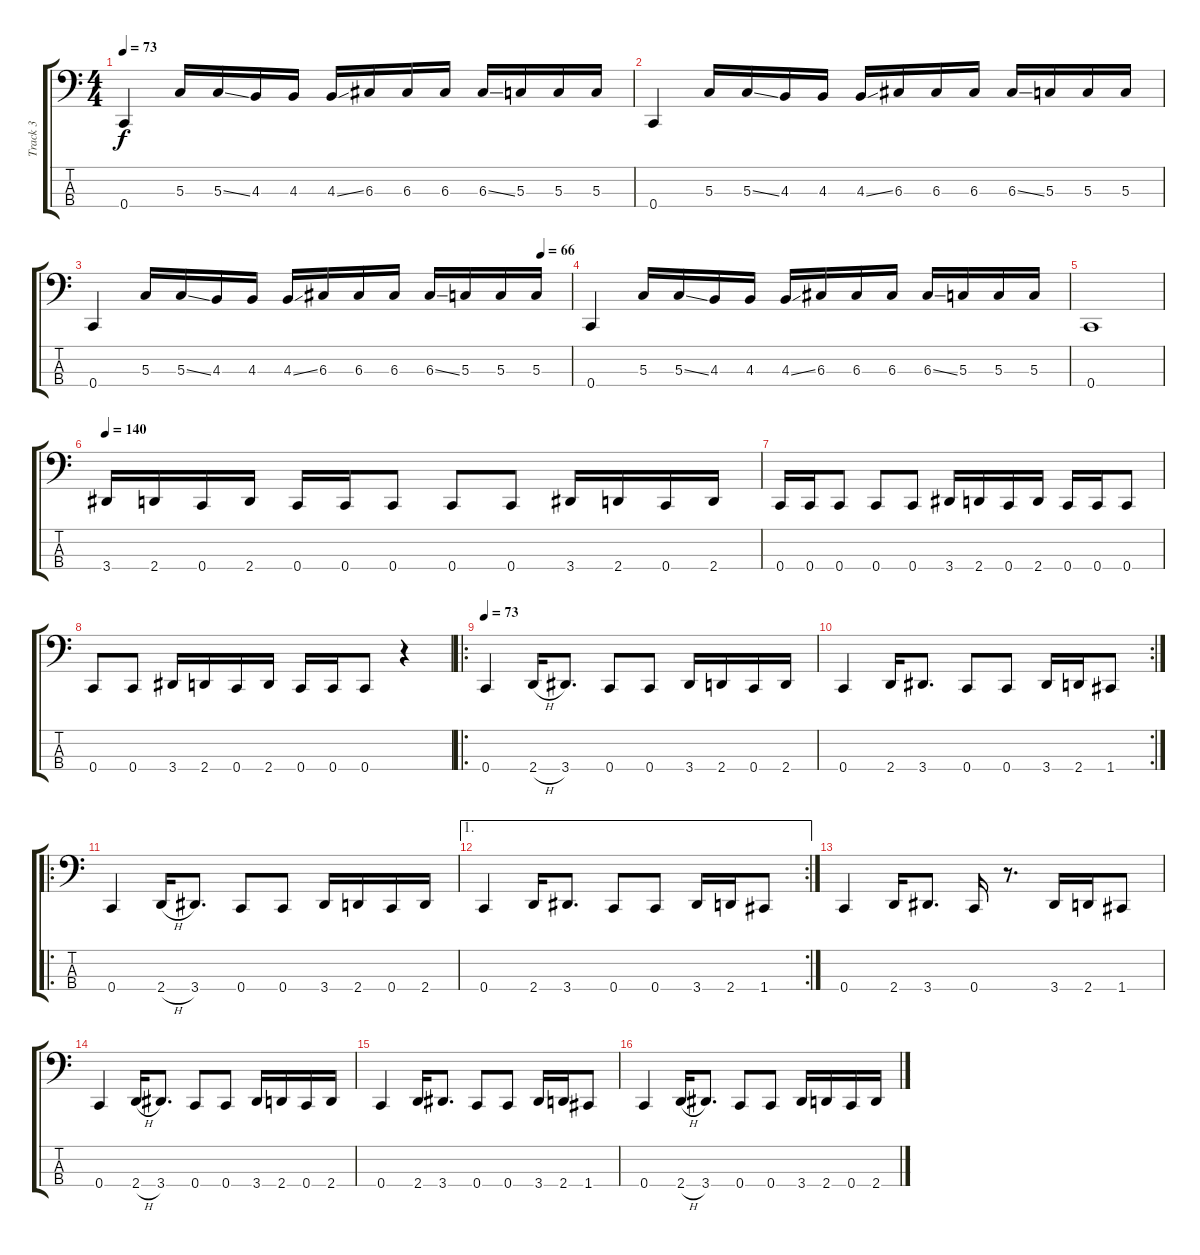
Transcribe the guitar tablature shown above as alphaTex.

\track ("Track 3" "Track 3") {instrument electricbassfinger}
\staff {score tabs}
\tuning (F2 C2 G1 C1) {hide}
\ts (4 4)
\tempo 73
\clef f4
\ks c
0.4.4{dy f} 5.3.16 5.3{ss}.16 4.3.16 4.3.16 4.3{ss}.16 6.3.16 6.3.16 6.3.16 6.3{ss}.16 5.3.16 5.3.16 5.3.16{volume 6} |
0.4.4 5.3.16 5.3{ss}.16 4.3.16 4.3.16 4.3{ss}.16 6.3.16 6.3.16 6.3.16 6.3{ss}.16 5.3.16 5.3.16 5.3.16{volume 4} |
\tempo (66 0.9375)
0.4.4 5.3.16 5.3{ss}.16 4.3.16 4.3.16 4.3{ss}.16 6.3.16 6.3.16 6.3.16 6.3{ss}.16 5.3.16 5.3.16 5.3.16{volume 0} |
0.4.4 5.3.16 5.3{ss}.16 4.3.16 4.3.16 4.3{ss}.16 6.3.16 6.3.16 6.3.16 6.3{ss}.16 5.3.16 5.3.16 5.3.16 |
0.4.1{instrument electricbassfinger} |
\tempo 140
3.4.16{volume 13} 2.4.16 0.4.16 2.4.16 0.4.16 0.4.16 0.4.8 0.4.8 0.4.8 3.4.16 2.4.16 0.4.16 2.4.16 |
0.4.16 0.4.16 0.4.8 0.4.8 0.4.8 3.4.16 2.4.16 0.4.16 2.4.16 0.4.16 0.4.16 0.4.8 |
0.4.8 0.4.8 3.4.16 2.4.16 0.4.16 2.4.16 0.4.16 0.4.16 0.4.8 r.4 |
\ro
\tempo 73
0.4.4 2.4{h}.16 3.4.8{d} 0.4.8 0.4.8 3.4.16 2.4.16 0.4.16 2.4.16 |
\rc 2
0.4.4 2.4.16 3.4.8{d} 0.4.8 0.4.8 3.4.16 2.4.16 1.4.8 |
\ro
0.4.4 2.4{h}.16 3.4.8{d} 0.4.8 0.4.8 3.4.16 2.4.16 0.4.16 2.4.16 |
\ae 1
\rc 2
0.4.4 2.4.16 3.4.8{d} 0.4.8 0.4.8 3.4.16 2.4.16 1.4.8 |
0.4.4 2.4.16 3.4.8{d} 0.4.16 r.8{d} 3.4.16 2.4.16 1.4.8 |
0.4.4 2.4{h}.16 3.4.8{d} 0.4.8 0.4.8 3.4.16 2.4.16 0.4.16 2.4.16 |
0.4.4 2.4.16 3.4.8{d} 0.4.8 0.4.8 3.4.16 2.4.16 1.4.8 |
0.4.4 2.4{h}.16 3.4.8{d} 0.4.8 0.4.8 3.4.16 2.4.16 0.4.16 2.4.16
